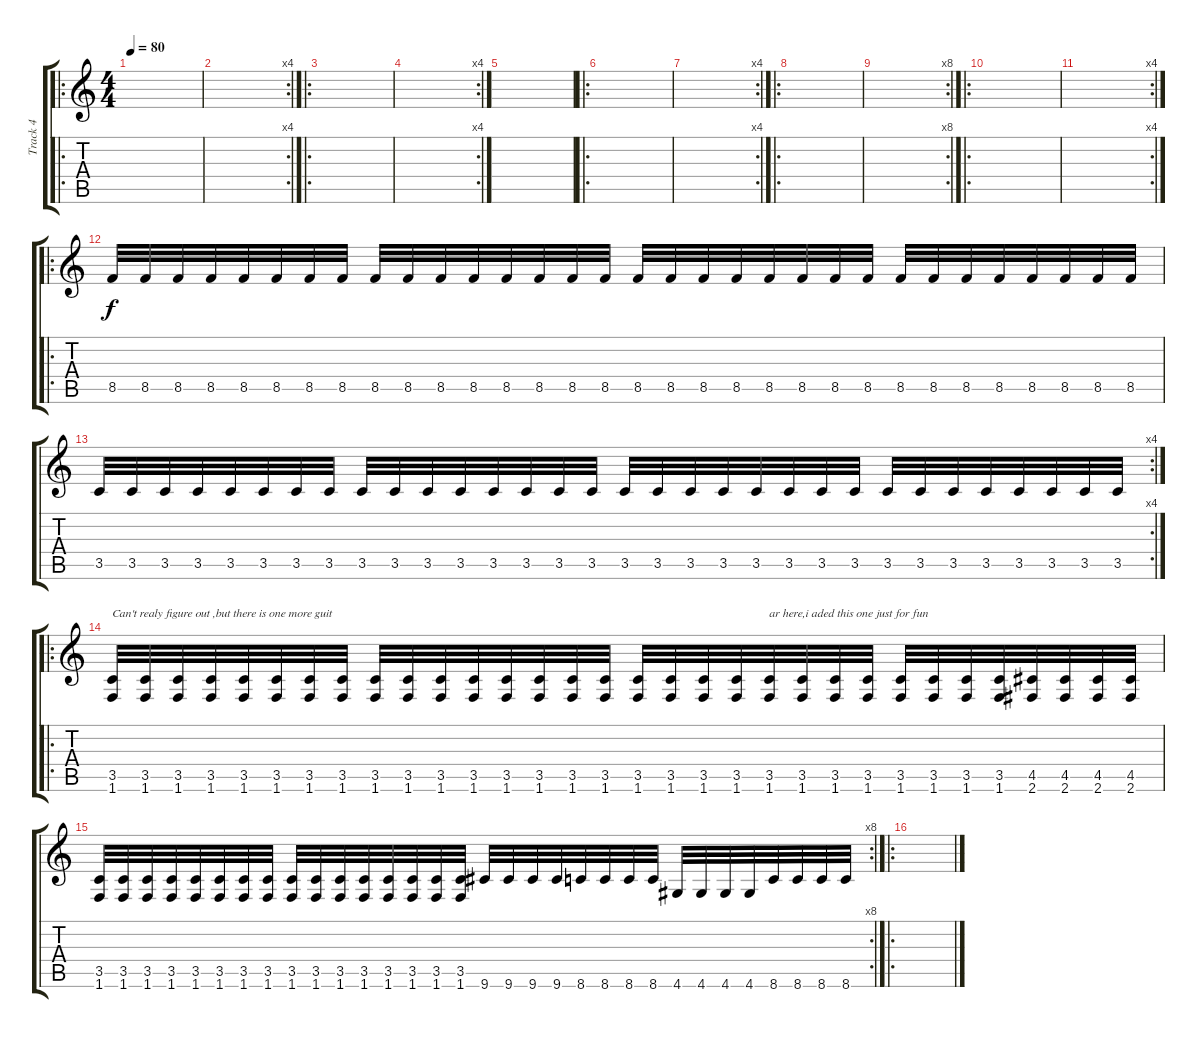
\track ("Track 4" "Track 4") {instrument distortionguitar}
\staff {score tabs}
\tuning (E4 B3 G3 D3 A2 E2) {hide}
\ro
\ts (4 4)
\tempo 80
\clef g2
\ks c
|
\rc 4
|
\ro
|
\rc 4
|
|
\ro
|
\rc 4
|
\ro
|
\rc 8
|
\ro
|
\rc 4
|
\ro
8.5.32 8.5.32 8.5.32 8.5.32 8.5.32 8.5.32 8.5.32 8.5.32 8.5.32 8.5.32 8.5.32 8.5.32 8.5.32 8.5.32 8.5.32 8.5.32 8.5.32 8.5.32 8.5.32 8.5.32 8.5.32 8.5.32 8.5.32 8.5.32 8.5.32 8.5.32 8.5.32 8.5.32 8.5.32 8.5.32 8.5.32 8.5.32 |
\rc 4
3.5.32 3.5.32 3.5.32 3.5.32 3.5.32 3.5.32 3.5.32 3.5.32 3.5.32 3.5.32 3.5.32 3.5.32 3.5.32 3.5.32 3.5.32 3.5.32 3.5.32 3.5.32 3.5.32 3.5.32 3.5.32 3.5.32 3.5.32 3.5.32 3.5.32 3.5.32 3.5.32 3.5.32 3.5.32 3.5.32 3.5.32 3.5.32 |
\ro
(3.5 1.6).32{txt "Can't realy figure out ,but there is one more guit"} (3.5 1.6).32 (3.5 1.6).32 (3.5 1.6).32 (3.5 1.6).32 (3.5 1.6).32 (3.5 1.6).32 (3.5 1.6).32 (3.5 1.6).32 (3.5 1.6).32 (3.5 1.6).32 (3.5 1.6).32 (3.5 1.6).32 (3.5 1.6).32 (3.5 1.6).32 (3.5 1.6).32 (3.5 1.6).32 (3.5 1.6).32 (3.5 1.6).32 (3.5 1.6).32 (3.5 1.6).32{txt "ar here,i aded this one just for fun"} (3.5 1.6).32 (3.5 1.6).32 (3.5 1.6).32 (3.5 1.6).32 (3.5 1.6).32 (3.5 1.6).32 (3.5 1.6).32 (4.5 2.6).32 (4.5 2.6).32 (4.5 2.6).32 (4.5 2.6).32 |
\rc 8
(3.5 1.6).32 (3.5 1.6).32 (3.5 1.6).32 (3.5 1.6).32 (3.5 1.6).32 (3.5 1.6).32 (3.5 1.6).32 (3.5 1.6).32 (3.5 1.6).32 (3.5 1.6).32 (3.5 1.6).32 (3.5 1.6).32 (3.5 1.6).32 (3.5 1.6).32 (3.5 1.6).32 (3.5 1.6).32 9.6.32 9.6.32 9.6.32 9.6.32 8.6.32 8.6.32 8.6.32 8.6.32 4.6.32 4.6.32 4.6.32 4.6.32 8.6.32 8.6.32 8.6.32 8.6.32 |
\ro
